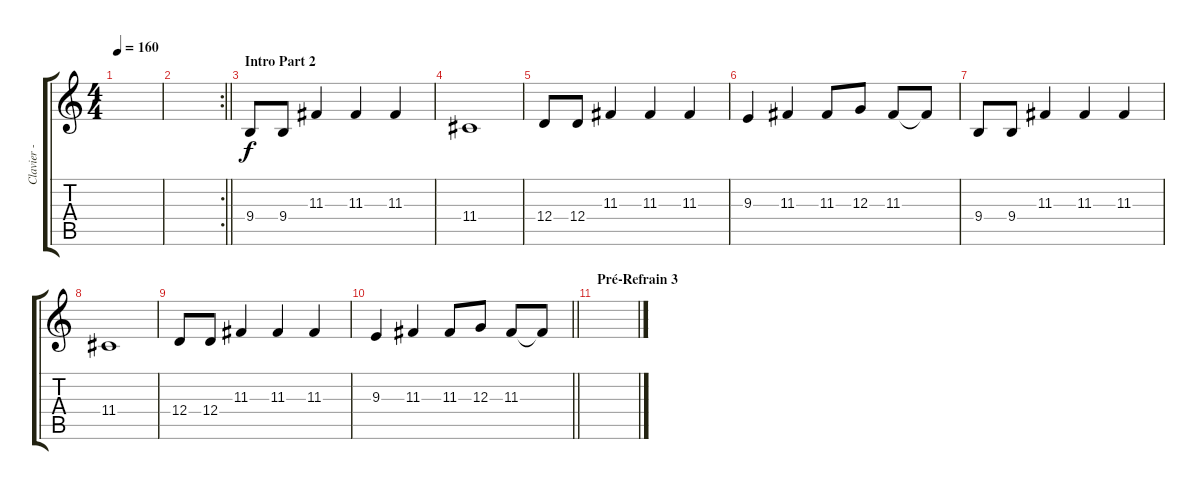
\track ("Clavier - Miikka" "Clavier - ") {instrument tangoaccordion bank 7}
\staff {score tabs}
\tuning (E4 B3 G3 D3 A2 E2) {hide}
\ts (4 4)
\tempo 160
\clef g2
\ks c
|
\rc 2
\barLineRight lightlight
|
\section ("" "Intro Part 2")
9.4.8 9.4.8 11.3.4 11.3.4 11.3.4 |
11.4.1 |
12.4.8 12.4.8 11.3.4 11.3.4 11.3.4 |
9.3.4 11.3.4 11.3.8 12.3.8 11.3.8 11.3{t}.8 |
9.4.8 9.4.8 11.3.4 11.3.4 11.3.4 |
11.4.1 |
12.4.8 12.4.8 11.3.4 11.3.4 11.3.4 |
\barLineRight lightlight
9.3.4 11.3.4 11.3.8 12.3.8 11.3.8 11.3{t}.8 |
\section ("" "Pré-Refrain 3")
